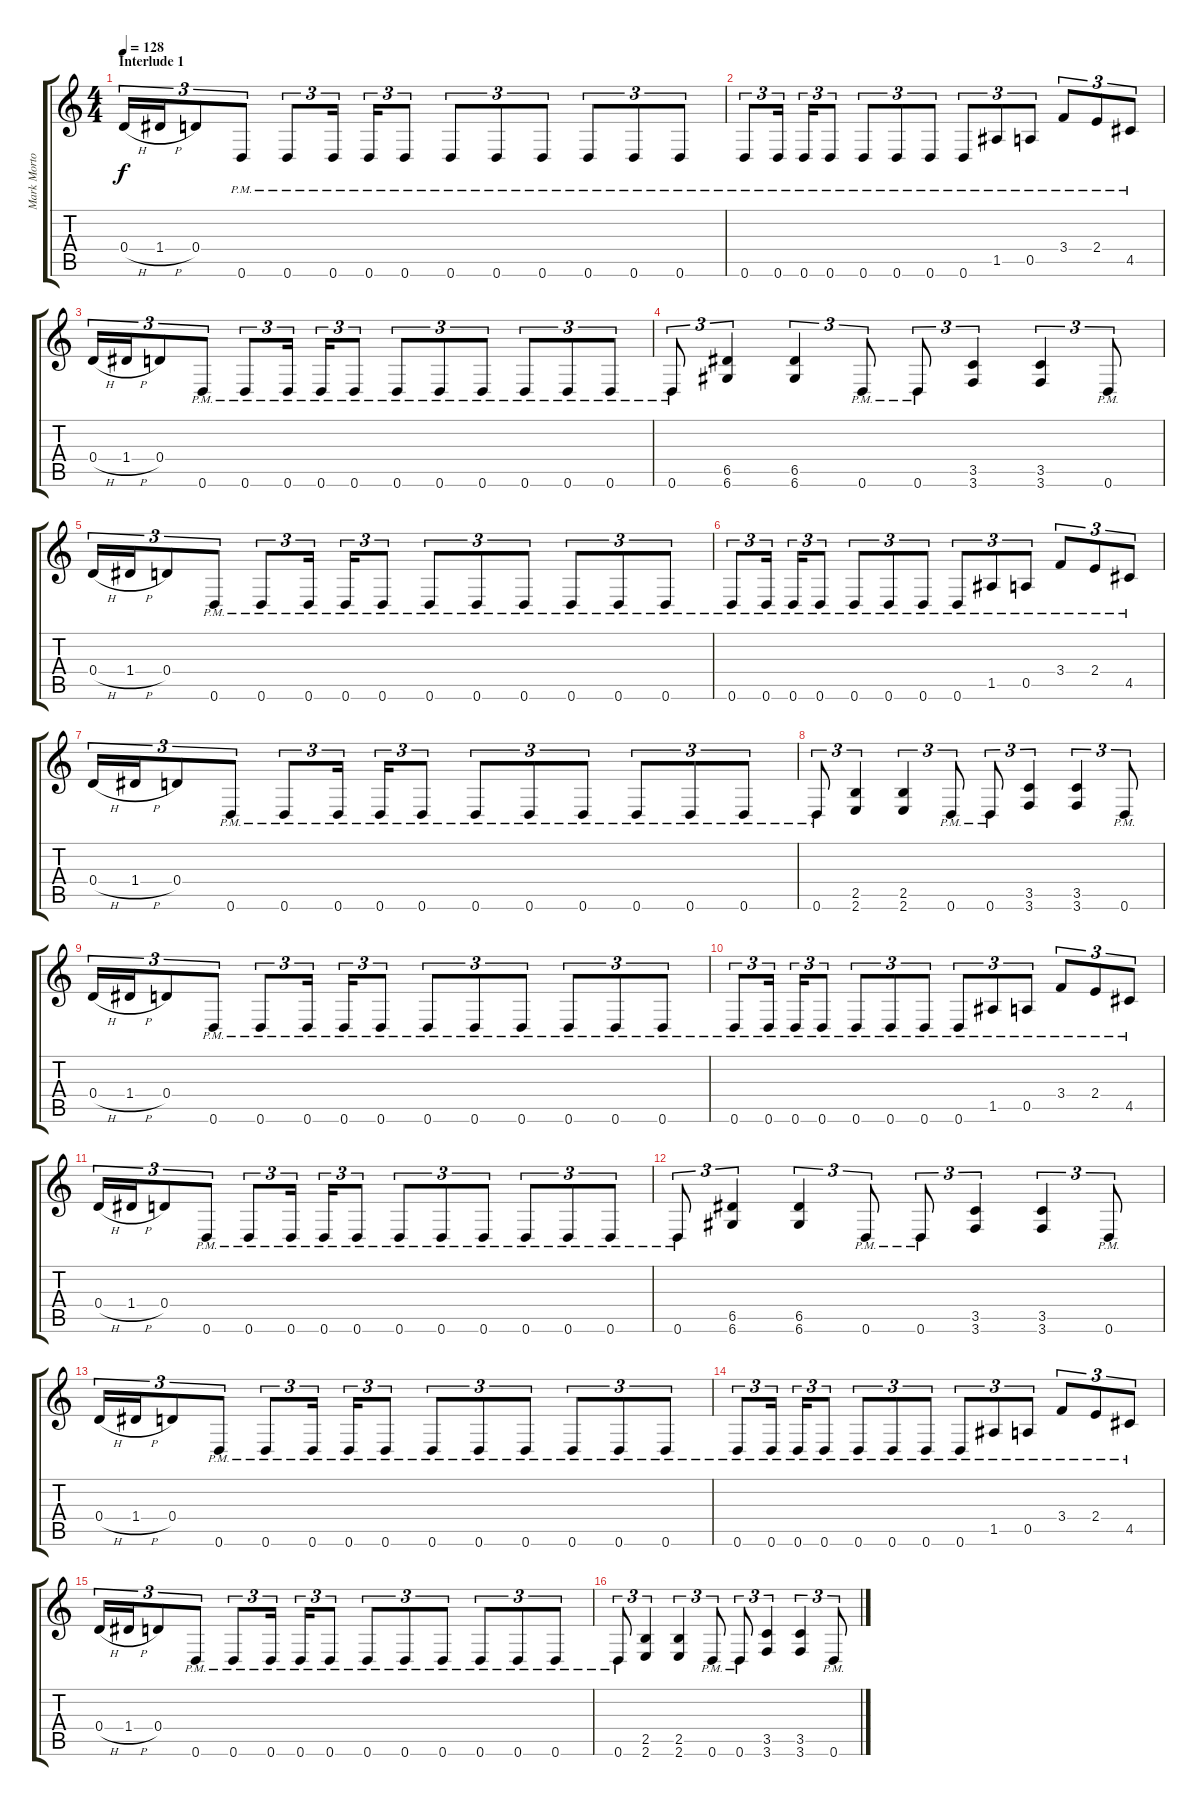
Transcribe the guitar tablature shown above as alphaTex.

\track ("Mark Morton - Rhythm" "Mark Morto") {instrument distortionguitar}
\staff {score tabs}
\tuning (E4 B3 G3 D3 A2 D2) {hide}
\ts (4 4)
\section ("" "Interlude 1")
\tempo 128
\clef g2
\ks c
0.4{h}.16{tu (3 2) dy f} 1.4{h}.16{tu (3 2)} 0.4.8{tu (3 2)} 0.6{pm}.8{tu (3 2)} 0.6{pm}.8{tu (3 2)} 0.6{pm}.16{tu (3 2) beam splitsecondary} 0.6{pm}.16{tu (3 2)} 0.6{pm}.8{tu (3 2)} 0.6{pm}.8{tu (3 2)} 0.6{pm}.8{tu (3 2)} 0.6{pm}.8{tu (3 2)} 0.6{pm}.8{tu (3 2)} 0.6{pm}.8{tu (3 2)} 0.6{pm}.8{tu (3 2)} |
0.6{pm}.8{tu (3 2)} 0.6{pm}.16{tu (3 2) beam splitsecondary} 0.6{pm}.16{tu (3 2)} 0.6{pm}.8{tu (3 2)} 0.6{pm}.8{tu (3 2)} 0.6{pm}.8{tu (3 2)} 0.6{pm}.8{tu (3 2)} 0.6{pm}.8{tu (3 2)} 1.5{pm}.8{tu (3 2)} 0.5{pm}.8{tu (3 2)} 3.4{pm}.8{tu (3 2)} 2.4{pm}.8{tu (3 2)} 4.5{pm}.8{tu (3 2)} |
0.4{h}.16{tu (3 2)} 1.4{h}.16{tu (3 2)} 0.4.8{tu (3 2)} 0.6{pm}.8{tu (3 2)} 0.6{pm}.8{tu (3 2)} 0.6{pm}.16{tu (3 2) beam splitsecondary} 0.6{pm}.16{tu (3 2)} 0.6{pm}.8{tu (3 2)} 0.6{pm}.8{tu (3 2)} 0.6{pm}.8{tu (3 2)} 0.6{pm}.8{tu (3 2)} 0.6{pm}.8{tu (3 2)} 0.6{pm}.8{tu (3 2)} 0.6{pm}.8{tu (3 2)} |
0.6{pm}.8{tu (3 2)} (6.5 6.6).4{tu (3 2)} (6.5 6.6).4{tu (3 2)} 0.6{pm}.8{tu (3 2)} 0.6{pm}.8{tu (3 2)} (3.5 3.6).4{tu (3 2)} (3.5 3.6).4{tu (3 2)} 0.6{pm}.8{tu (3 2)} |
0.4{h}.16{tu (3 2)} 1.4{h}.16{tu (3 2)} 0.4.8{tu (3 2)} 0.6{pm}.8{tu (3 2)} 0.6{pm}.8{tu (3 2)} 0.6{pm}.16{tu (3 2) beam splitsecondary} 0.6{pm}.16{tu (3 2)} 0.6{pm}.8{tu (3 2)} 0.6{pm}.8{tu (3 2)} 0.6{pm}.8{tu (3 2)} 0.6{pm}.8{tu (3 2)} 0.6{pm}.8{tu (3 2)} 0.6{pm}.8{tu (3 2)} 0.6{pm}.8{tu (3 2)} |
0.6{pm}.8{tu (3 2)} 0.6{pm}.16{tu (3 2) beam splitsecondary} 0.6{pm}.16{tu (3 2)} 0.6{pm}.8{tu (3 2)} 0.6{pm}.8{tu (3 2)} 0.6{pm}.8{tu (3 2)} 0.6{pm}.8{tu (3 2)} 0.6{pm}.8{tu (3 2)} 1.5{pm}.8{tu (3 2)} 0.5{pm}.8{tu (3 2)} 3.4{pm}.8{tu (3 2)} 2.4{pm}.8{tu (3 2)} 4.5{pm}.8{tu (3 2)} |
0.4{h}.16{tu (3 2)} 1.4{h}.16{tu (3 2)} 0.4.8{tu (3 2)} 0.6{pm}.8{tu (3 2)} 0.6{pm}.8{tu (3 2)} 0.6{pm}.16{tu (3 2) beam splitsecondary} 0.6{pm}.16{tu (3 2)} 0.6{pm}.8{tu (3 2)} 0.6{pm}.8{tu (3 2)} 0.6{pm}.8{tu (3 2)} 0.6{pm}.8{tu (3 2)} 0.6{pm}.8{tu (3 2)} 0.6{pm}.8{tu (3 2)} 0.6{pm}.8{tu (3 2)} |
0.6{pm}.8{tu (3 2)} (2.5 2.6).4{tu (3 2)} (2.5 2.6).4{tu (3 2)} 0.6{pm}.8{tu (3 2)} 0.6{pm}.8{tu (3 2)} (3.5 3.6).4{tu (3 2)} (3.5 3.6).4{tu (3 2)} 0.6{pm}.8{tu (3 2)} |
0.4{h}.16{tu (3 2)} 1.4{h}.16{tu (3 2)} 0.4.8{tu (3 2)} 0.6{pm}.8{tu (3 2)} 0.6{pm}.8{tu (3 2)} 0.6{pm}.16{tu (3 2) beam splitsecondary} 0.6{pm}.16{tu (3 2)} 0.6{pm}.8{tu (3 2)} 0.6{pm}.8{tu (3 2)} 0.6{pm}.8{tu (3 2)} 0.6{pm}.8{tu (3 2)} 0.6{pm}.8{tu (3 2)} 0.6{pm}.8{tu (3 2)} 0.6{pm}.8{tu (3 2)} |
0.6{pm}.8{tu (3 2)} 0.6{pm}.16{tu (3 2) beam splitsecondary} 0.6{pm}.16{tu (3 2)} 0.6{pm}.8{tu (3 2)} 0.6{pm}.8{tu (3 2)} 0.6{pm}.8{tu (3 2)} 0.6{pm}.8{tu (3 2)} 0.6{pm}.8{tu (3 2)} 1.5{pm}.8{tu (3 2)} 0.5{pm}.8{tu (3 2)} 3.4{pm}.8{tu (3 2)} 2.4{pm}.8{tu (3 2)} 4.5{pm}.8{tu (3 2)} |
0.4{h}.16{tu (3 2)} 1.4{h}.16{tu (3 2)} 0.4.8{tu (3 2)} 0.6{pm}.8{tu (3 2)} 0.6{pm}.8{tu (3 2)} 0.6{pm}.16{tu (3 2) beam splitsecondary} 0.6{pm}.16{tu (3 2)} 0.6{pm}.8{tu (3 2)} 0.6{pm}.8{tu (3 2)} 0.6{pm}.8{tu (3 2)} 0.6{pm}.8{tu (3 2)} 0.6{pm}.8{tu (3 2)} 0.6{pm}.8{tu (3 2)} 0.6{pm}.8{tu (3 2)} |
0.6{pm}.8{tu (3 2)} (6.5 6.6).4{tu (3 2)} (6.5 6.6).4{tu (3 2)} 0.6{pm}.8{tu (3 2)} 0.6{pm}.8{tu (3 2)} (3.5 3.6).4{tu (3 2)} (3.5 3.6).4{tu (3 2)} 0.6{pm}.8{tu (3 2)} |
0.4{h}.16{tu (3 2)} 1.4{h}.16{tu (3 2)} 0.4.8{tu (3 2)} 0.6{pm}.8{tu (3 2)} 0.6{pm}.8{tu (3 2)} 0.6{pm}.16{tu (3 2) beam splitsecondary} 0.6{pm}.16{tu (3 2)} 0.6{pm}.8{tu (3 2)} 0.6{pm}.8{tu (3 2)} 0.6{pm}.8{tu (3 2)} 0.6{pm}.8{tu (3 2)} 0.6{pm}.8{tu (3 2)} 0.6{pm}.8{tu (3 2)} 0.6{pm}.8{tu (3 2)} |
0.6{pm}.8{tu (3 2)} 0.6{pm}.16{tu (3 2) beam splitsecondary} 0.6{pm}.16{tu (3 2)} 0.6{pm}.8{tu (3 2)} 0.6{pm}.8{tu (3 2)} 0.6{pm}.8{tu (3 2)} 0.6{pm}.8{tu (3 2)} 0.6{pm}.8{tu (3 2)} 1.5{pm}.8{tu (3 2)} 0.5{pm}.8{tu (3 2)} 3.4{pm}.8{tu (3 2)} 2.4{pm}.8{tu (3 2)} 4.5{pm}.8{tu (3 2)} |
0.4{h}.16{tu (3 2)} 1.4{h}.16{tu (3 2)} 0.4.8{tu (3 2)} 0.6{pm}.8{tu (3 2)} 0.6{pm}.8{tu (3 2)} 0.6{pm}.16{tu (3 2) beam splitsecondary} 0.6{pm}.16{tu (3 2)} 0.6{pm}.8{tu (3 2)} 0.6{pm}.8{tu (3 2)} 0.6{pm}.8{tu (3 2)} 0.6{pm}.8{tu (3 2)} 0.6{pm}.8{tu (3 2)} 0.6{pm}.8{tu (3 2)} 0.6{pm}.8{tu (3 2)} |
0.6{pm}.8{tu (3 2)} (2.5 2.6).4{tu (3 2)} (2.5 2.6).4{tu (3 2)} 0.6{pm}.8{tu (3 2)} 0.6{pm}.8{tu (3 2)} (3.5 3.6).4{tu (3 2)} (3.5 3.6).4{tu (3 2)} 0.6{pm}.8{tu (3 2)}
